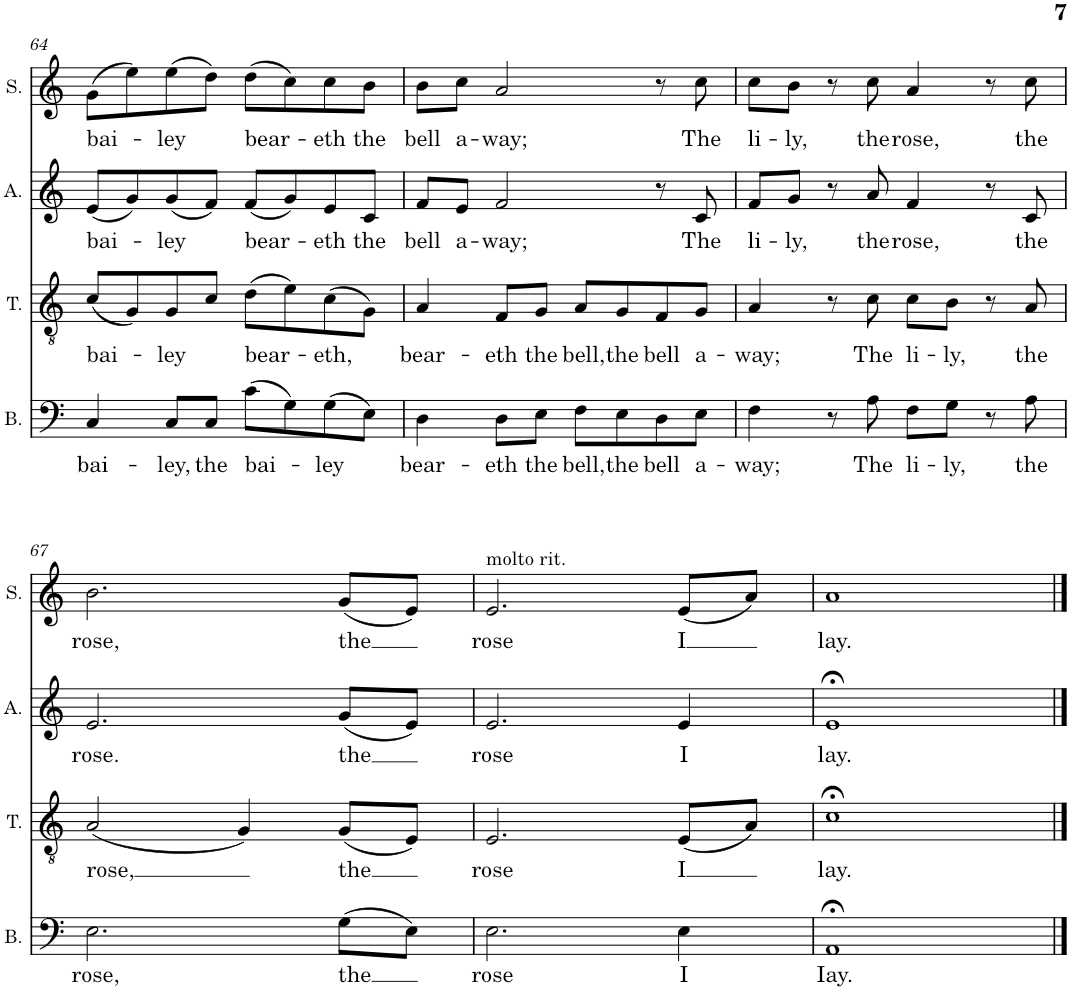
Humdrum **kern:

**kern	**text	**kern	**text	**kern	**text	**kern	**text
*part4	*part4	*part3	*part3	*part2	*part2	*part1	*part1
*staff4	*staff4	*staff3	*staff3	*staff2	*staff2	*staff1	*staff1
*I"Basso	*	*I"Tenore	*	*I"Contralto	*	*I"Soprano	*
*I'B.	*	*I'T.	*	*	*	*I'S.	*
!!LO:PB:g=z
*clefF4	*	*clefGv2	*	*clefG2	*	*clefG2	*
*k[]	*	*k[]	*	*k[]	*	*k[]	*
*M4/4	*	*M4/4	*	*M4/4	*	*M4/4	*
=64	=64	=64	=64	=64	=64	=64	=64
!	!LO:LY:b	!	!LO:LY:b	!	!LO:LY:b	!	!LO:LY:b
4C/	bai-	(8c/L	bai-	(8e/L	bai-	(8g\L	bai-
.	.	8G/)	.	8g/)	.	8ee\)	.
!	!LO:LY:b	!	!LO:LY:b	!	!LO:LY:b	!	!LO:LY:b
8C/L	-ley,	8G/	-ley	(8g/	-ley	(8ee\	-ley
!	!LO:LY:b	!	!	!	!	!	!
8C/J	the	8c/J	.	8f/J)	.	8dd\J)	.
!	!LO:LY:b	!	!LO:LY:b	!	!LO:LY:b	!	!LO:LY:b
(8c\L	bai-	(8d\L	bear-	(8f/L	bear-	(8dd\L	bear-
8G\)	.	8e\)	.	8g/)	.	8cc\)	.
!	!LO:LY:b	!	!LO:LY:b	!	!LO:LY:b	!	!LO:LY:b
(8G\	-ley	(8c\	-eth,	8e/	-eth	8cc\	-eth
!	!	!	!	!	!LO:LY:b	!	!LO:LY:b
8E\J)	.	8G\J)	.	8c/J	the	8b\J	the
=65	=65	=65	=65	=65	=65	=65	=65
!	!LO:LY:b	!	!LO:LY:b	!	!LO:LY:b	!	!LO:LY:b
4D\	bear-	4A/	bear-	8f/L	bell	8b\L	bell
!	!	!	!	!	!LO:LY:b	!	!LO:LY:b
.	.	.	.	8e/J	a-	8cc\J	a-
!	!LO:LY:b	!	!LO:LY:b	!	!LO:LY:b	!	!LO:LY:b
8D\L	-eth	8F/L	-eth	2f/	-way;	2a/	-way;
!	!LO:LY:b	!	!LO:LY:b	!	!	!	!
8E\J	the	8G/J	the	.	.	.	.
!	!LO:LY:b	!	!LO:LY:b	!	!	!	!
8F\L	bell,	8A/L	bell,	.	.	.	.
!	!LO:LY:b	!	!LO:LY:b	!	!	!	!
8E\	the	8G/	the	.	.	.	.
!	!LO:LY:b	!	!LO:LY:b	!	!	!	!
8D\	bell	8F/	bell	8r	.	8r	.
!	!LO:LY:b	!	!LO:LY:b	!	!LO:LY:b	!	!LO:LY:b
8E\J	a-	8G/J	a-	8c/	The	8cc\	The
=66	=66	=66	=66	=66	=66	=66	=66
!	!LO:LY:b	!	!LO:LY:b	!	!LO:LY:b	!	!LO:LY:b
4F\	-way;	4A/	-way;	8f/L	li-	8cc\L	li-
!	!	!	!	!	!LO:LY:b	!	!LO:LY:b
.	.	.	.	8g/J	-ly,	8b\J	-ly,
8r	.	8r	.	8r	.	8r	.
!	!LO:LY:b	!	!LO:LY:b	!	!LO:LY:b	!	!LO:LY:b
8A\	The	8c\	The	8a/	the	8cc\	the
!	!LO:LY:b	!	!LO:LY:b	!	!LO:LY:b	!	!LO:LY:b
8F\L	li-	8c\L	li-	4f/	rose,	4a/	rose,
!	!LO:LY:b	!	!LO:LY:b	!	!	!	!
8G\J	-ly,	8B\J	-ly,	.	.	.	.
8r	.	8r	.	8r	.	8r	.
!	!LO:LY:b	!	!LO:LY:b	!	!LO:LY:b	!	!LO:LY:b
8A\	the	8A/	the	8c/	the	8cc\	the
!!LO:LB:g=z
=67	=67	=67	=67	=67	=67	=67	=67
!	!LO:LY:b	!	!LO:LY:b	!	!LO:LY:b	!	!LO:LY:b
2.E\	rose,	(2A/	rose,	2.e/	rose.	2.b\	rose,
.	.	4G/)	.	.	.	.	.
!	!LO:LY:b	!	!LO:LY:b	!	!LO:LY:b	!	!LO:LY:b
(8G\L	the	(8G/L	the	(8g/L	the	(8g/L	the
8E\J)	.	8E/J)	.	8e/J)	.	8e/J)	.
=68	=68	=68	=68	=68	=68	=68	=68
!	!	!	!	!	!	!LO:TX:a:t=molto rit.	!
!	!LO:LY:b	!	!LO:LY:b	!	!LO:LY:b	!	!LO:LY:b
2.E\	rose	2.E/	rose	2.e/	rose	2.e/	rose
!	!LO:LY:b	!	!LO:LY:b	!	!LO:LY:b	!	!LO:LY:b
4E\	I	(8E/L	I	4e/	I	(8e/L	I
.	.	8A/J)	.	.	.	8a/J)	.
=69	=69	=69	=69	=69	=69	=69	=69
!	!LO:LY:b	!	!LO:LY:b	!	!LO:LY:b	!	!LO:LY:b
1AA;<	Iay.	1c;<	lay.	1e;<	lay.	1a	lay.
==	==	==	==	==	==	==	==
*-	*-	*-	*-	*-	*-	*-	*-
